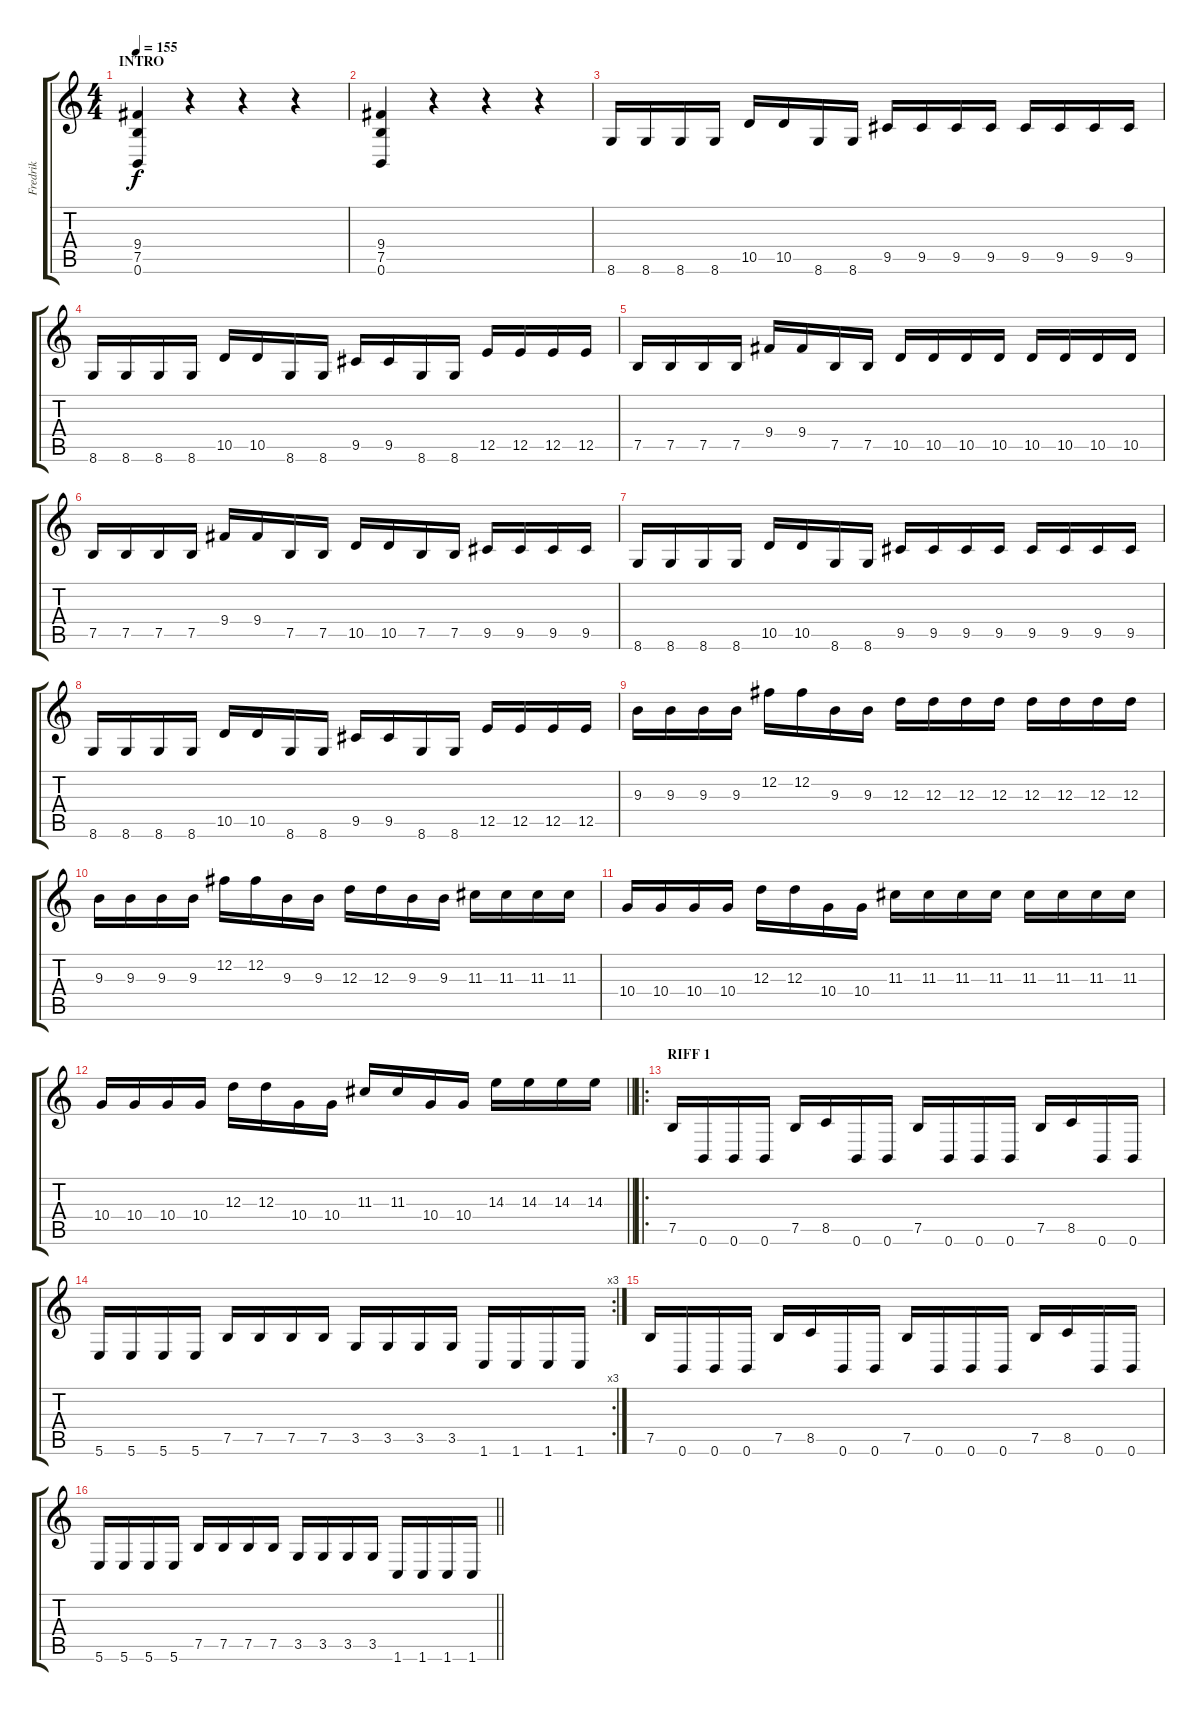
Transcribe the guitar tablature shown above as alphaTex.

\track ("Fredrik" "Fredrik") {instrument overdrivenguitar}
\staff {score tabs}
\tuning (B3 Gb3 D3 A2 E2 B1) {hide}
\ts (4 4)
\section ("" "INTRO")
\tempo 155
\clef g2
\ks c
(9.4 7.5 0.6).4{dy f instrument overdrivenguitar} r.4 r.4 r.4 |
(9.4 7.5 0.6).4 r.4 r.4 r.4 |
8.6.16 8.6.16 8.6.16 8.6.16 10.5.16 10.5.16 8.6.16 8.6.16 9.5.16 9.5.16 9.5.16 9.5.16 9.5.16 9.5.16 9.5.16 9.5.16 |
8.6.16 8.6.16 8.6.16 8.6.16 10.5.16 10.5.16 8.6.16 8.6.16 9.5.16 9.5.16 8.6.16 8.6.16 12.5.16 12.5.16 12.5.16 12.5.16 |
7.5.16 7.5.16 7.5.16 7.5.16 9.4.16 9.4.16 7.5.16 7.5.16 10.5.16 10.5.16 10.5.16 10.5.16 10.5.16 10.5.16 10.5.16 10.5.16 |
7.5.16 7.5.16 7.5.16 7.5.16 9.4.16 9.4.16 7.5.16 7.5.16 10.5.16 10.5.16 7.5.16 7.5.16 9.5.16 9.5.16 9.5.16 9.5.16 |
8.6.16 8.6.16 8.6.16 8.6.16 10.5.16 10.5.16 8.6.16 8.6.16 9.5.16 9.5.16 9.5.16 9.5.16 9.5.16 9.5.16 9.5.16 9.5.16 |
8.6.16 8.6.16 8.6.16 8.6.16 10.5.16 10.5.16 8.6.16 8.6.16 9.5.16 9.5.16 8.6.16 8.6.16 12.5.16 12.5.16 12.5.16 12.5.16 |
9.3.16 9.3.16 9.3.16 9.3.16 12.2.16 12.2.16 9.3.16 9.3.16 12.3.16 12.3.16 12.3.16 12.3.16 12.3.16 12.3.16 12.3.16 12.3.16 |
9.3.16 9.3.16 9.3.16 9.3.16 12.2.16 12.2.16 9.3.16 9.3.16 12.3.16 12.3.16 9.3.16 9.3.16 11.3.16 11.3.16 11.3.16 11.3.16 |
10.4.16 10.4.16 10.4.16 10.4.16 12.3.16 12.3.16 10.4.16 10.4.16 11.3.16 11.3.16 11.3.16 11.3.16 11.3.16 11.3.16 11.3.16 11.3.16 |
\barLineRight lightlight
10.4.16 10.4.16 10.4.16 10.4.16 12.3.16 12.3.16 10.4.16 10.4.16 11.3.16 11.3.16 10.4.16 10.4.16 14.3.16 14.3.16 14.3.16 14.3.16 |
\ro
\section ("" "RIFF 1")
7.5.16 0.6.16 0.6.16 0.6.16 7.5.16 8.5.16 0.6.16 0.6.16 7.5.16 0.6.16 0.6.16 0.6.16 7.5.16 8.5.16 0.6.16 0.6.16 |
\rc 3
5.6.16 5.6.16 5.6.16 5.6.16 7.5.16 7.5.16 7.5.16 7.5.16 3.5.16 3.5.16 3.5.16 3.5.16 1.6.16 1.6.16 1.6.16 1.6.16 |
7.5.16 0.6.16 0.6.16 0.6.16 7.5.16 8.5.16 0.6.16 0.6.16 7.5.16 0.6.16 0.6.16 0.6.16 7.5.16 8.5.16 0.6.16 0.6.16 |
\barLineRight lightlight
5.6.16 5.6.16 5.6.16 5.6.16 7.5.16 7.5.16 7.5.16 7.5.16 3.5.16 3.5.16 3.5.16 3.5.16 1.6.16 1.6.16 1.6.16 1.6.16
